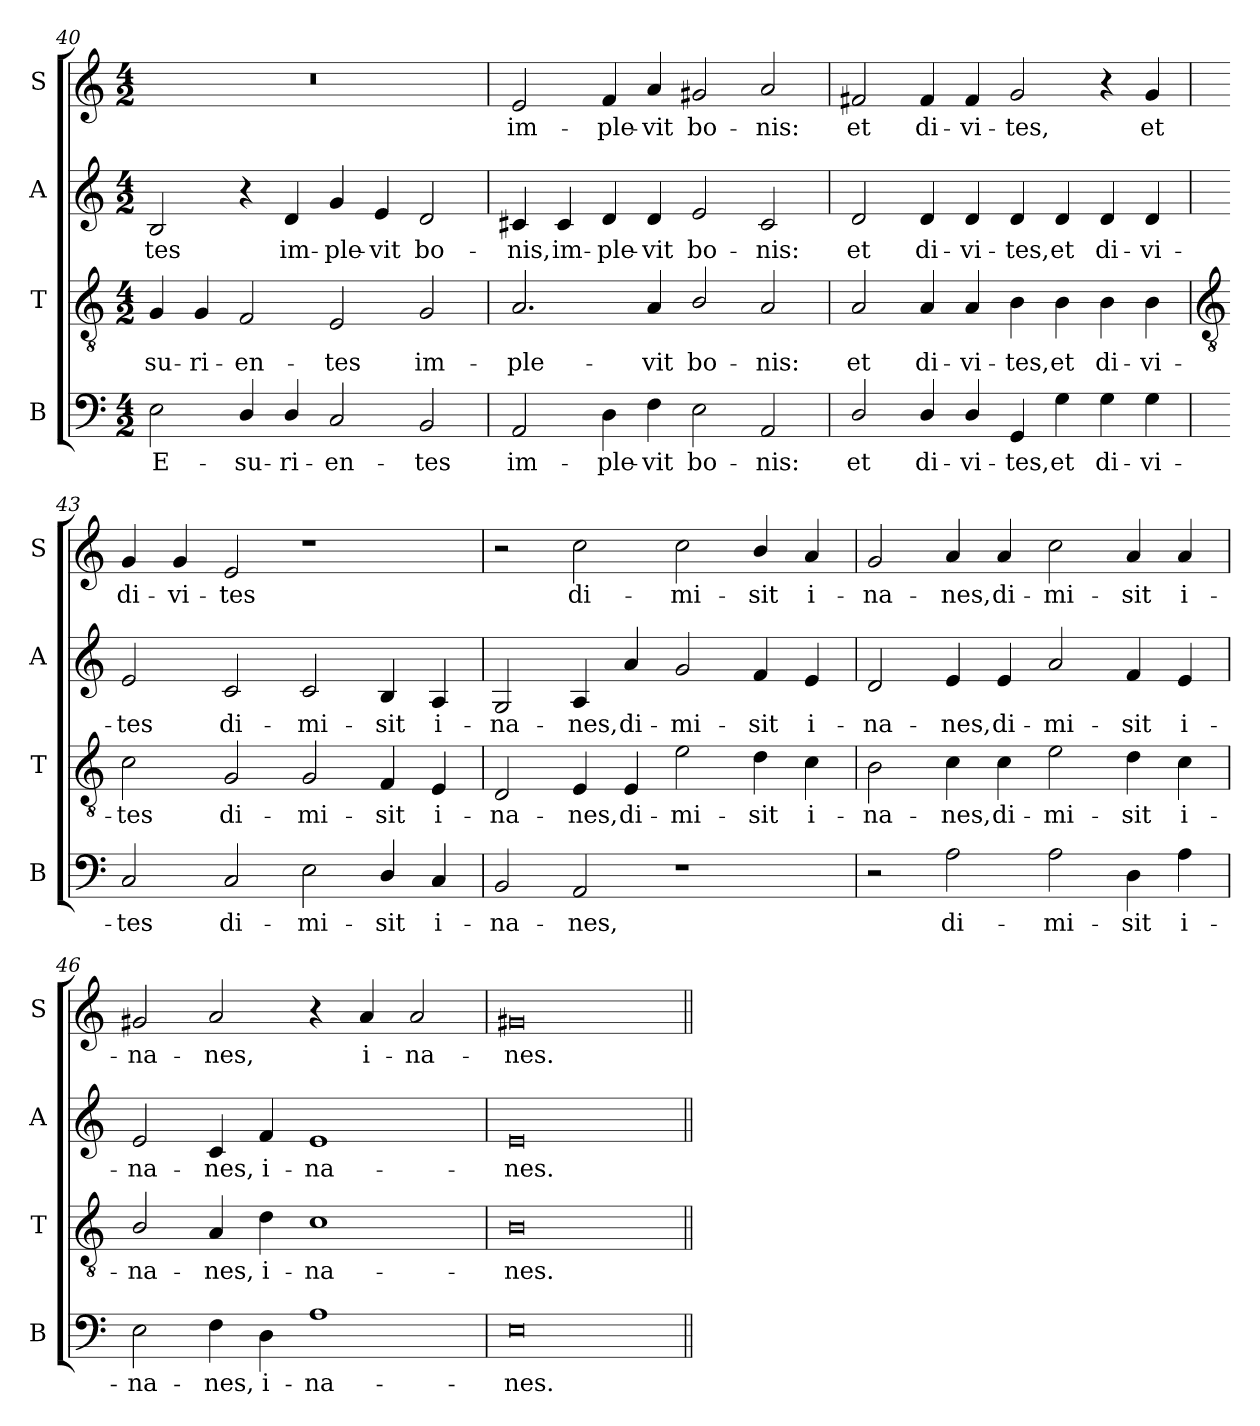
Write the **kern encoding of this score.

**kern	**text	**kern	**text	**kern	**text	**kern	**text
*part4	*part4	*part3	*part3	*part2	*part2	*part1	*part1
*staff4	*staff4	*staff3	*staff3	*staff2	*staff2	*staff1	*staff1
*I"B	*	*I"T	*	*I"A	*	*I"S	*
*I'B	*	*I'T	*	*I'A	*	*I'S	*
*clefF4	*	*clefGv2	*	*clefG2	*	*clefG2	*
*k[]	*	*k[]	*	*k[]	*	*k[]	*
*C:	*	*C:	*	*C:	*	*C:	*
*M4/2	*	*M4/2	*	*M4/2	*	*M4/2	*
=40	=40	=40	=40	=40	=40	=40	=40
!	!LO:LY:b	!	!LO:LY:b	!	!LO:LY:b	!	!
2E	E-	4G	-su-	2B	-tes	0r	.
!	!	!	!LO:LY:b	!	!	!	!
.	.	4G	-ri-	.	.	.	.
!	!LO:LY:b	!	!LO:LY:b	!	!	!	!
4D/	-su-	2F	-en-	4r	.	.	.
!	!LO:LY:b	!	!	!	!LO:LY:b	!	!
4D/	-ri-	.	.	4d	im-	.	.
!	!LO:LY:b	!	!LO:LY:b	!	!LO:LY:b	!	!
2C	-en-	2E	-tes	4g	-ple-	.	.
!	!	!	!	!	!LO:LY:b	!	!
.	.	.	.	4e	-vit	.	.
!	!LO:LY:b	!	!LO:LY:b	!	!LO:LY:b	!	!
2BB	-tes	2G	im-	2d	bo-	.	.
=41	=41	=41	=41	=41	=41	=41	=41
!	!LO:LY:b	!	!LO:LY:b	!	!LO:LY:b	!	!LO:LY:b
2AA	im-	2.A	-ple-	4c#X	-nis,	2e	im-
!	!	!	!	!	!LO:LY:b	!	!
.	.	.	.	4c#	im-	.	.
!	!LO:LY:b	!	!	!	!LO:LY:b	!	!LO:LY:b
4D	-ple-	.	.	4d	-ple-	4f	-ple-
!	!LO:LY:b	!	!LO:LY:b	!	!LO:LY:b	!	!LO:LY:b
4F	-vit	4A	-vit	4d	-vit	4a	-vit
!	!LO:LY:b	!	!LO:LY:b	!	!LO:LY:b	!	!LO:LY:b
2E	bo-	2B/	bo-	2e	bo-	2g#X	bo-
!	!LO:LY:b	!	!LO:LY:b	!	!LO:LY:b	!	!LO:LY:b
2AA	-nis:	2A	-nis:	2c#	-nis:	2a	-nis:
=42	=42	=42	=42	=42	=42	=42	=42
!	!LO:LY:b	!	!LO:LY:b	!	!LO:LY:b	!	!LO:LY:b
2D/	et	2A	et	2d	et	2f#X	et
!	!LO:LY:b	!	!LO:LY:b	!	!LO:LY:b	!	!LO:LY:b
4D/	di-	4A	di-	4d	di-	4f#	di-
!	!LO:LY:b	!	!LO:LY:b	!	!LO:LY:b	!	!LO:LY:b
4D/	-vi-	4A	-vi-	4d	-vi-	4f#	-vi-
!	!LO:LY:b	!	!LO:LY:b	!	!LO:LY:b	!	!LO:LY:b
4GG	-tes,	4B	-tes,	4d	-tes,	2g	-tes,
!	!LO:LY:b	!	!LO:LY:b	!	!LO:LY:b	!	!
4G	et	4B	et	4d	et	.	.
!	!LO:LY:b	!	!LO:LY:b	!	!LO:LY:b	!	!
4G	di-	4B	di-	4d	di-	4r	.
!	!LO:LY:b	!	!LO:LY:b	!	!LO:LY:b	!	!LO:LY:b
4G	-vi-	4B	-vi-	4d	-vi-	4g	et
!!LO:LB:g=z
=43	=43	=43	=43	=43	=43	=43	=43
*	*	*clefGv2	*	*	*	*	*
!	!LO:LY:b	!	!LO:LY:b	!	!LO:LY:b	!	!LO:LY:b
2C	-tes	2c	-tes	2e	-tes	4g	di-
!	!	!	!	!	!	!	!LO:LY:b
.	.	.	.	.	.	4g	-vi-
!	!LO:LY:b	!	!LO:LY:b	!	!LO:LY:b	!	!LO:LY:b
2C	di-	2G	di-	2c	di-	2e	-tes
!	!LO:LY:b	!	!LO:LY:b	!	!LO:LY:b	!	!
2E	-mi-	2G	-mi-	2c	-mi-	1r	.
!	!LO:LY:b	!	!LO:LY:b	!	!LO:LY:b	!	!
4D/	-sit	4F	-sit	4B	-sit	.	.
!	!LO:LY:b	!	!LO:LY:b	!	!LO:LY:b	!	!
4C	i-	4E	i-	4A	i-	.	.
=44	=44	=44	=44	=44	=44	=44	=44
!	!LO:LY:b	!	!LO:LY:b	!	!LO:LY:b	!	!
2BB	-na-	2D	-na-	2G	-na-	2r	.
!	!LO:LY:b	!	!LO:LY:b	!	!LO:LY:b	!	!LO:LY:b
2AA	-nes,	4E	-nes,	4A	-nes,	2cc	di-
!	!	!	!LO:LY:b	!	!LO:LY:b	!	!
.	.	4E	di-	4a	di-	.	.
!	!	!	!LO:LY:b	!	!LO:LY:b	!	!LO:LY:b
1r	.	2e	-mi-	2g	-mi-	2cc	-mi-
!	!	!	!LO:LY:b	!	!LO:LY:b	!	!LO:LY:b
.	.	4d	-sit	4f	-sit	4b/	-sit
!	!	!	!LO:LY:b	!	!LO:LY:b	!	!LO:LY:b
.	.	4c	i-	4e	i-	4a	i-
=45	=45	=45	=45	=45	=45	=45	=45
!	!	!	!LO:LY:b	!	!LO:LY:b	!	!LO:LY:b
2r	.	2B	-na-	2d	-na-	2g	-na-
!	!LO:LY:b	!	!LO:LY:b	!	!LO:LY:b	!	!LO:LY:b
2A	di-	4c	-nes,	4e	-nes,	4a	-nes,
!	!	!	!LO:LY:b	!	!LO:LY:b	!	!LO:LY:b
.	.	4c	di-	4e	di-	4a	di-
!	!LO:LY:b	!	!LO:LY:b	!	!LO:LY:b	!	!LO:LY:b
2A	-mi-	2e	-mi-	2a	-mi-	2cc	-mi-
!	!LO:LY:b	!	!LO:LY:b	!	!LO:LY:b	!	!LO:LY:b
4D	-sit	4d	-sit	4f	-sit	4a	-sit
!	!LO:LY:b	!	!LO:LY:b	!	!LO:LY:b	!	!LO:LY:b
4A	i-	4c	i-	4e	i-	4a	i-
=46	=46	=46	=46	=46	=46	=46	=46
!	!LO:LY:b	!	!LO:LY:b	!	!LO:LY:b	!	!LO:LY:b
2E	-na-	2B/	-na-	2e	-na-	2g#X	-na-
!	!LO:LY:b	!	!LO:LY:b	!	!LO:LY:b	!	!LO:LY:b
4F	-nes,	4A	-nes,	4c	-nes,	2a	-nes,
!	!LO:LY:b	!	!LO:LY:b	!	!LO:LY:b	!	!
4D	i-	4d	i-	4f	i-	.	.
!	!LO:LY:b	!	!LO:LY:b	!	!LO:LY:b	!	!
1A	-na-	1c	-na-	1e	-na-	4r	.
!	!	!	!	!	!	!	!LO:LY:b
.	.	.	.	.	.	4a	i-
!	!	!	!	!	!	!	!LO:LY:b
.	.	.	.	.	.	2a	-na-
=47	=47	=47	=47	=47	=47	=47	=47
!	!LO:LY:b	!	!LO:LY:b	!	!LO:LY:b	!	!LO:LY:b
0E	-nes.	0B	-nes.	0e	-nes.	0g#X	-nes.
=||	=||	=||	=||	=||	=||	=||	=||
*-	*-	*-	*-	*-	*-	*-	*-
